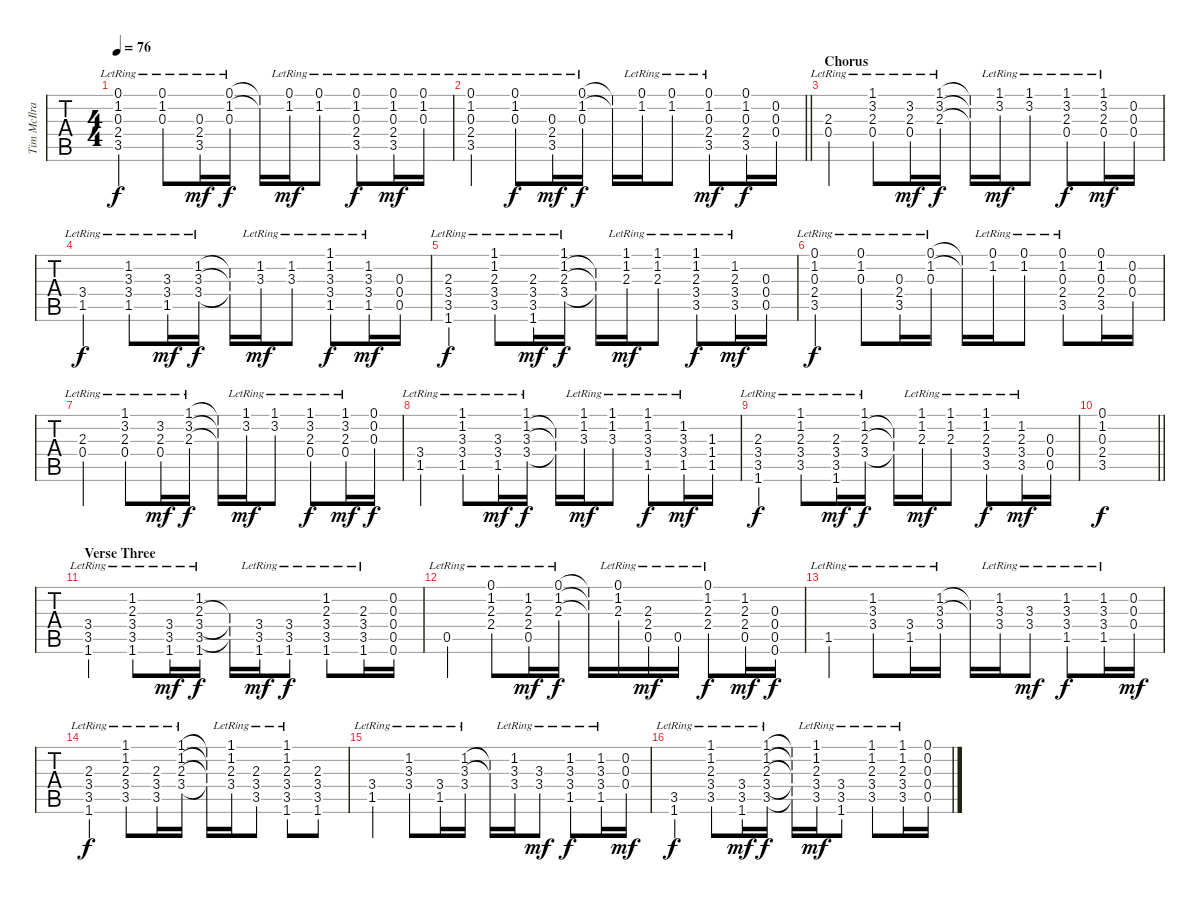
\track ("Tim McIlrath - Acoustic Guitar" "Tim McIlra") {instrument acousticguitarsteel}
\staff {tabs}
\tuning (Eb4 Bb3 Gb3 Db3 Ab2 Eb2) {hide}
\ts (4 4)
\tempo 76
\clef g2
\ks e
(0.1{lr} 1.2{lr} 0.3{lr} 2.4 3.5{lr}).4{dy f volume 13} (0.1{lr} 1.2{lr} 0.3{lr}).8 (0.3{lr} 2.4 3.5{lr}).16{dy mf} (0.1{lr} 1.2{lr} 0.3{lr}).16{dy f} (0.1{t} 1.2{t}).16 (0.1{lr} 1.2{lr}).16{dy mf} (0.1{lr} 1.2{lr}).8 (0.1{lr} 1.2{lr} 0.3{lr} 2.4 3.5{lr}).8{dy f} (0.1{lr} 1.2{lr} 0.3{lr} 2.4 3.5{lr}).16{dy mf} (0.1{lr} 1.2{lr} 0.3{lr}).16 |
\barLineRight lightlight
(0.1{lr} 1.2{lr} 0.3{lr} 2.4 3.5{lr}).4 (0.1{lr} 1.2{lr} 0.3{lr}).8{dy f} (0.3{lr} 2.4 3.5{lr}).16{dy mf} (0.1{lr} 1.2{lr} 0.3{lr}).16{dy f} (0.1{t} 1.2{t}).16 (0.1{lr} 1.2{lr}).16 (0.1{lr} 1.2{lr}).8 (0.1{lr} 1.2{lr} 0.3{lr} 2.4 3.5{lr}).8{dy mf} (0.1 1.2 0.3 2.4 3.5).16{dy f} (0.2 0.3 0.4).16 |
\section ("" "Chorus")
(2.3{lr} 0.4{lr}).4 (1.1{lr} 3.2{lr} 2.3{lr} 0.4{lr}).8 (3.2{lr} 2.3{lr} 0.4{lr}).16{dy mf} (1.1{lr} 3.2{lr} 2.3{lr}).16{dy f} (1.1{t} 3.2{t} 2.3{t}).16 (1.1{lr} 3.2{lr}).16{dy mf} (1.1{lr} 3.2{lr}).8 (1.1{lr} 3.2{lr} 2.3{lr} 0.4{lr}).8{dy f} (1.1{lr} 3.2{lr} 2.3{lr} 0.4{lr}).16{dy mf} (0.2 0.3 0.4).16 |
(3.4{lr} 1.5{lr}).4{dy f} (1.2{lr} 3.3{lr} 3.4{lr} 1.5{lr}).8 (3.3{lr} 3.4{lr} 1.5{lr}).16{dy mf} (1.2{lr} 3.3{lr} 3.4{lr}).16{dy f} (1.2{t} 3.3{t} 3.4{t}).16 (1.2{lr} 3.3{lr}).16{dy mf} (1.2{lr} 3.3{lr}).8 (1.1 1.2{lr} 3.3{lr} 3.4{lr} 1.5{lr}).8{dy f} (1.2{lr} 3.3{lr} 3.4{lr} 1.5{lr}).16{dy mf} (0.3 0.4 0.5).16 |
(2.3 3.4{lr} 3.5{lr} 1.6).4{dy f} (1.1 1.2{lr} 2.3{lr} 3.4{lr} 3.5{lr}).8 (2.3{lr} 3.4{lr} 3.5{lr} 1.6).16{dy mf} (1.1 1.2{lr} 2.3{lr} 3.4{lr}).16{dy f} (1.2{t} 2.3{t} 3.4{t}).16 (1.1 1.2{lr} 2.3{lr}).16{dy mf} (1.1 1.2{lr} 2.3{lr}).8 (1.1 1.2{lr} 2.3{lr} 3.4{lr} 3.5{lr}).8{dy f} (1.2{lr} 2.3{lr} 3.4{lr} 3.5{lr}).16{dy mf} (0.3 0.4 0.5).16 |
(0.1{lr} 1.2{lr} 0.3{lr} 2.4 3.5{lr}).4{dy f} (0.1{lr} 1.2{lr} 0.3{lr}).8 (0.3{lr} 2.4 3.5{lr}).16 (0.1{lr} 1.2{lr} 0.3{lr}).16 (0.1{t} 1.2{t}).16 (0.1{lr} 1.2{lr}).16 (0.1{lr} 1.2{lr}).8 (0.1{lr} 1.2{lr} 0.3{lr} 2.4 3.5{lr}).8 (0.1 1.2 0.3 2.4 3.5).16 (0.2 0.3 0.4).16 |
(2.3{lr} 0.4{lr}).4 (1.1 3.2{lr} 2.3{lr} 0.4{lr}).8 (3.2 2.3{lr} 0.4{lr}).16{dy mf} (1.1 3.2{lr} 2.3{lr}).16{dy f} (1.1{t} 3.2{t} 2.3{t}).16 (1.1 3.2{lr}).16{dy mf} (1.1 3.2{lr}).8 (1.1 3.2{lr} 2.3{lr} 0.4{lr}).8{dy f} (1.1 3.2{lr} 2.3{lr} 0.4{lr}).16{dy mf} (0.1 0.2 0.3).16{dy f} |
(3.4 1.5{lr}).4 (1.1 1.2{lr} 3.3{lr} 3.4{lr} 1.5{lr}).8 (3.3{lr} 3.4{lr} 1.5{lr}).16{dy mf} (1.1 1.2{lr} 3.3{lr} 3.4{lr}).16{dy f} (1.2{t} 3.3{t} 3.4{t}).16 (1.1 1.2{lr} 3.3{lr}).16{dy mf} (1.1 1.2{lr} 3.3{lr}).8 (1.1 1.2{lr} 3.3{lr} 3.4{lr} 1.5{lr}).8{dy f} (1.2{lr} 3.3{lr} 3.4{lr} 1.5{lr}).16{dy mf} (1.3 1.4 1.5).16 |
(2.3 3.4{lr} 3.5{lr} 1.6).4{dy f} (1.1 1.2{lr} 2.3{lr} 3.4{lr} 3.5{lr}).8 (2.3{lr} 3.4{lr} 3.5{lr} 1.6).16{dy mf} (1.1 1.2{lr} 2.3{lr} 3.4{lr}).16{dy f} (1.2{t} 2.3{t} 3.4{t}).16 (1.1 1.2{lr} 2.3{lr}).16{dy mf} (1.1 1.2{lr} 2.3{lr}).8 (1.1 1.2{lr} 2.3{lr} 3.4{lr} 3.5{lr}).8{dy f} (1.2{lr} 2.3{lr} 3.4{lr} 3.5{lr}).16{dy mf} (0.3 0.4 0.5).16 |
\barLineRight lightlight
(0.1 1.2 0.3 2.4 3.5).1{dy f} |
\section ("" "Verse Three")
(3.4{lr} 3.5{lr} 1.6{lr}).4{volume 11} (1.2 2.3{lr} 3.4{lr} 3.5{lr} 1.6{lr}).8 (3.4{lr} 3.5{lr} 1.6{lr}).16{dy mf} (1.2 2.3{lr} 3.4{lr} 3.5{lr} 1.6{lr}).16{dy f} (2.3{t} 3.4{t} 3.5{t}).16 (3.4{lr} 3.5{lr} 1.6{lr}).16{dy mf} (3.4{lr} 3.5{lr} 1.6{lr}).8{dy f} (1.2 2.3{lr} 3.4{lr} 3.5{lr} 1.6{lr}).8 (2.3{lr} 3.4{lr} 3.5{lr} 1.6{lr}).16 (0.2 0.3 0.4 0.5 0.6).16 |
0.5{lr}.4 (0.1{lr} 1.2{lr} 2.3{lr} 2.4{lr}).8 (1.2{lr} 2.3{lr} 2.4{lr} 0.5{lr}).16{dy mf} (0.1{lr} 1.2{lr} 2.3{lr}).16{dy f} (0.1{t} 1.2{t} 2.3{t}).16 (0.1{lr} 1.2{lr} 2.3{lr}).16 (2.3{lr} 2.4 0.5{lr}).16{dy mf} 0.5{lr}.16 (0.1 1.2{lr} 2.3{lr} 2.4{lr}).8{dy f} (1.2 2.3 2.4 0.5).16{dy mf} (0.3 0.4 0.5 0.6).16{dy f} |
1.5{lr}.4 (1.2{lr} 3.3{lr} 3.4{lr}).8 (3.4{lr} 1.5{lr}).16 (1.2{lr} 3.3{lr} 3.4{lr}).16 (1.2{t} 3.3{t}).16 (1.2{lr} 3.3{lr} 3.4{lr}).16 (3.3{lr} 3.4{lr}).8{dy mf} (1.2{lr} 3.3{lr} 3.4{lr} 1.5{lr}).8{dy f} (1.2 3.3{lr} 3.4{lr} 1.5{lr}).16 (0.2 0.3 0.4).16{dy mf} |
(2.3{lr} 3.4{lr} 3.5{lr} 1.6{lr}).4{dy f} (1.1{lr} 1.2{lr} 2.3{lr} 3.4{lr} 3.5{lr}).8 (2.3{lr} 3.4{lr} 3.5{lr}).16 (1.1{lr} 1.2{lr} 2.3{lr} 3.4{lr}).16 (1.1{t} 1.2{t} 2.3{t} 3.4{t}).16 (1.1{lr} 1.2{lr} 2.3{lr} 3.4{lr}).16 (2.3{lr} 3.4{lr} 3.5{lr}).8 (1.1 1.2 2.3{lr} 3.4{lr} 3.5{lr} 1.6{lr}).8 (2.3 3.4 3.5 1.6).8 |
(3.4 1.5{lr}).4 (1.2{lr} 3.3{lr} 3.4{lr}).8 (3.4{lr} 1.5{lr}).16 (1.2{lr} 3.3{lr} 3.4{lr}).16 (1.2{t} 3.3{t}).16 (1.2{lr} 3.3{lr} 3.4{lr}).16 (3.3{lr} 3.4{lr}).8{dy mf} (1.2{lr} 3.3{lr} 3.4{lr} 1.5{lr}).8{dy f} (1.2 3.3{lr} 3.4{lr} 1.5{lr}).16 (0.2 0.3 0.4).16{dy mf} |
(3.5{lr} 1.6{lr}).4{dy f} (1.1{lr} 1.2{lr} 2.3{lr} 3.4{lr} 3.5{lr}).8 (3.4{lr} 3.5{lr} 1.6{lr}).16{dy mf} (1.1{lr} 1.2{lr} 2.3{lr} 3.4{lr} 3.5{lr}).16{dy f} (1.1{t} 1.2{t} 2.3{t} 3.4{t} 3.5{t}).16 (1.1{lr} 1.2{lr} 2.3{lr} 3.4{lr} 3.5{lr}).16{dy mf} (3.4{lr} 3.5{lr} 1.6{lr}).8 (1.1{lr} 1.2{lr} 2.3{lr} 3.4{lr} 3.5{lr}).8 (1.1{lr} 1.2{lr} 2.3{lr} 3.4{lr} 3.5{lr}).16 (0.1 0.2 0.3 0.4 0.5).16
